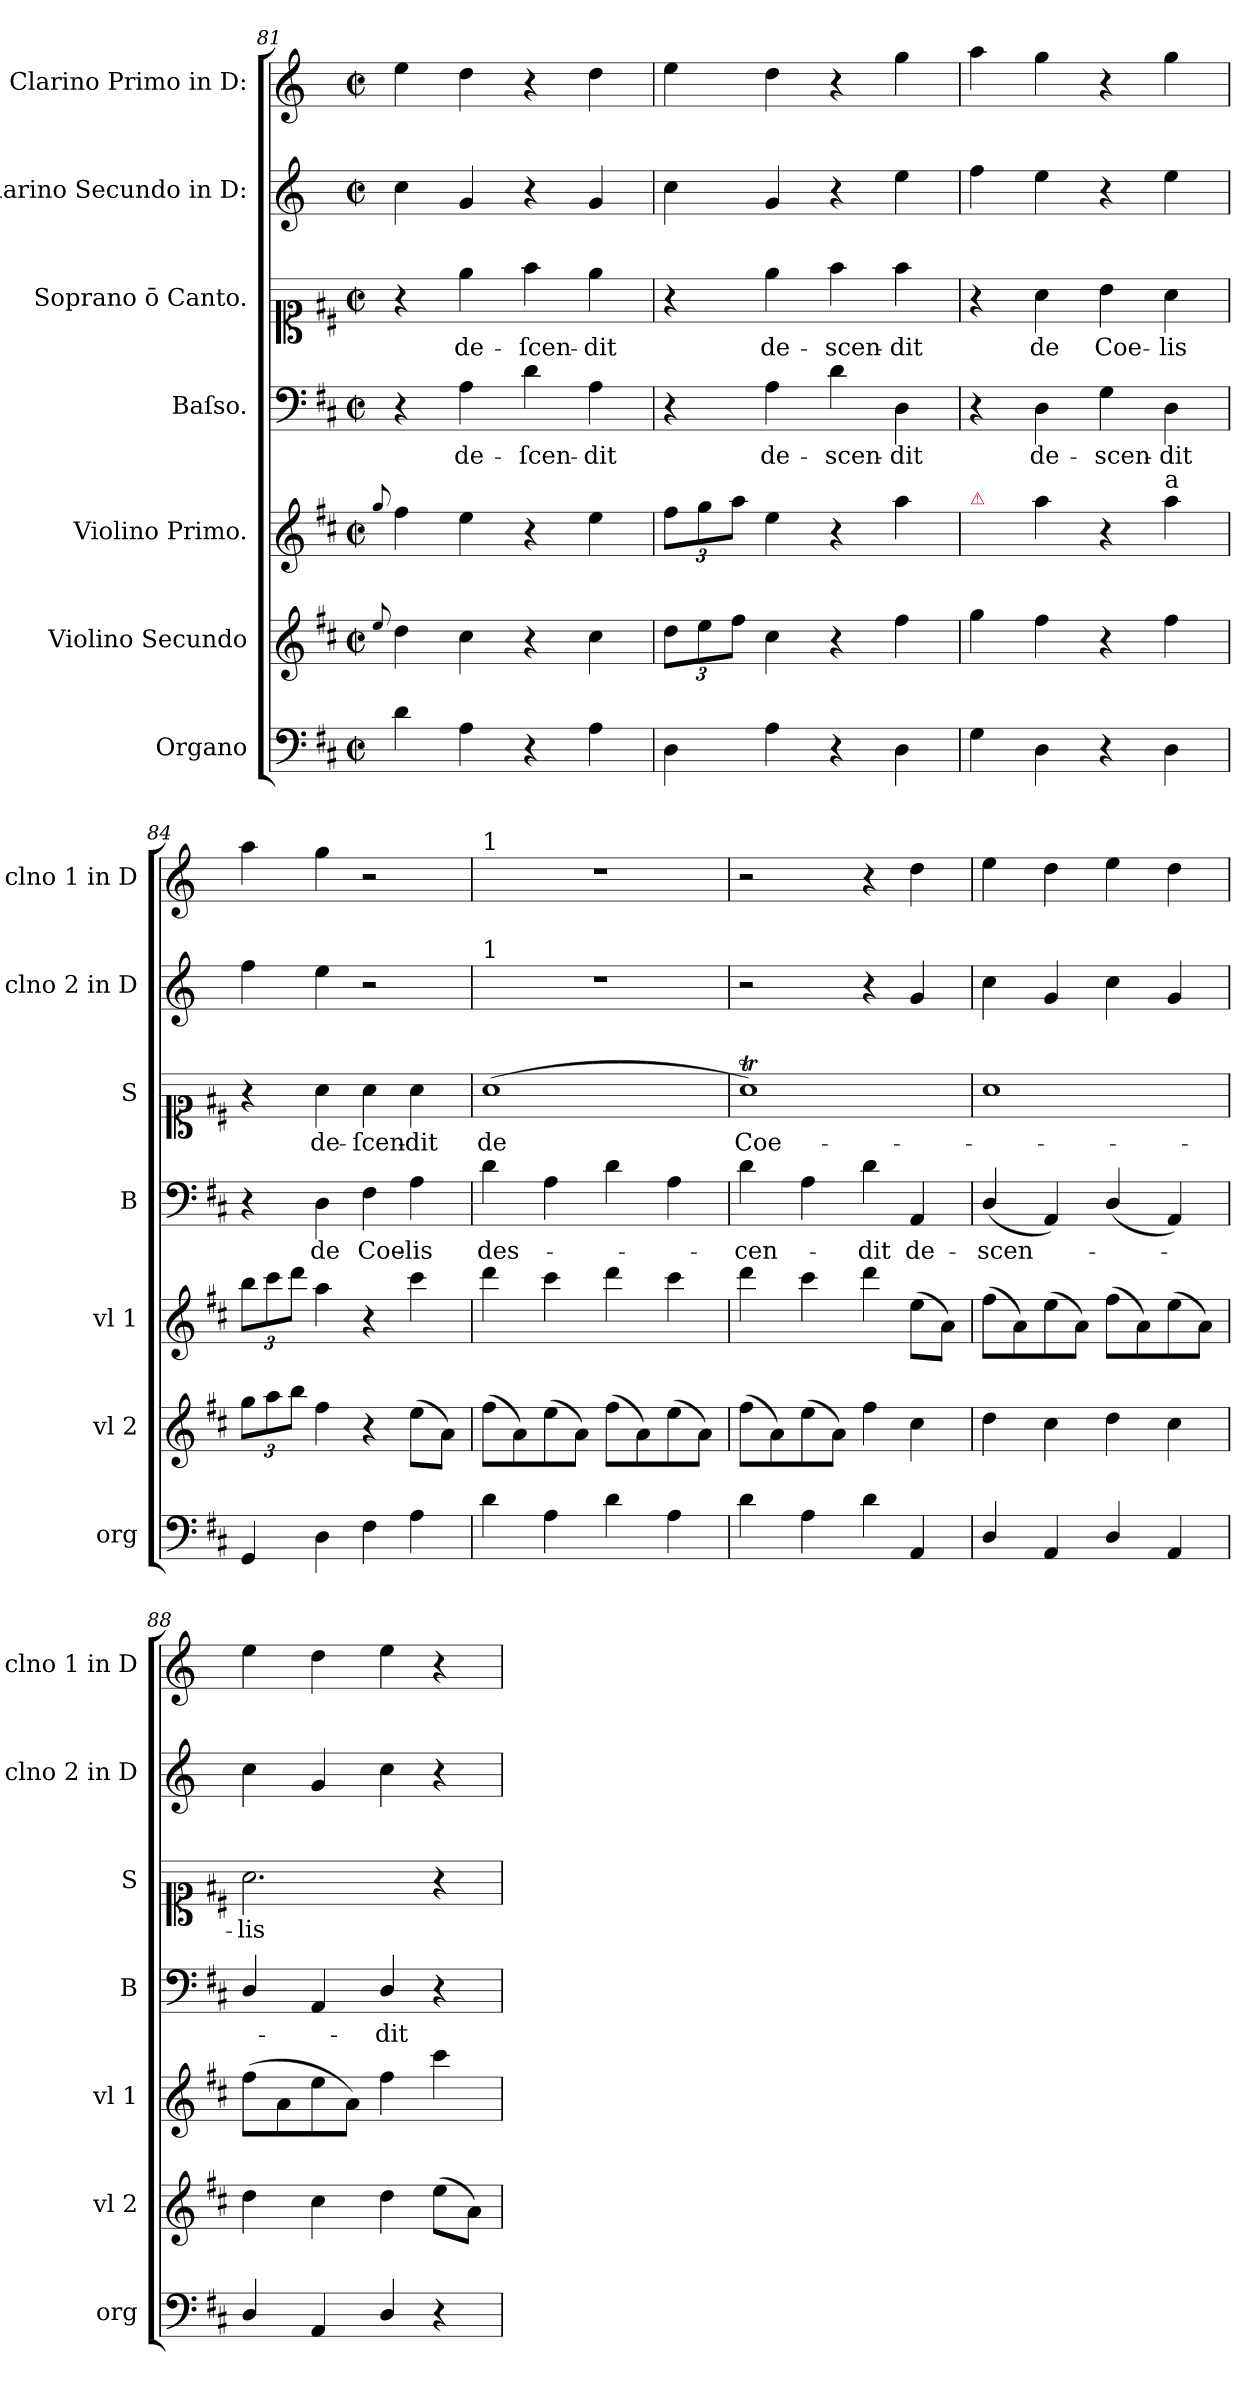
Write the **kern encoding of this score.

**kern	**kern	**kern	**kern	**text	**kern	**text	**kern	**kern
*part7	*part6	*part5	*part4	*part4	*part3	*part3	*part2	*part1
*staff7	*staff6	*staff5	*staff4	*staff4	*staff3	*staff3	*staff2	*staff1
*I"Organo	*I"Violino Secundo	*I"Violino Primo.	*I"Baſso.	*	*I"Soprano ō Canto.	*	*I"Clarino Secundo in D:	*I"Clarino Primo in D:
*I'org	*I'vl 2	*I'vl 1	*I'B	*	*I'S	*	*I'clno 2 in D	*I'clno 1 in D
*clefF4	*clefG2	*clefG2	*clefF4	*	*clefC1	*	*clefG2	*clefG2
*	*	*	*	*	*	*	*ITrd-1c-2	*ITrd-1c-2
*k[f#c#]	*k[f#c#]	*k[f#c#]	*k[f#c#]	*	*k[f#c#]	*	*k[f#c#]	*k[f#c#]
*D:	*D:	*D:	*D:	*	*D:	*	*D:	*D:
*M2/2	*M2/2	*M2/2	*M2/2	*	*M2/2	*	*M2/2	*M2/2
*met(c|)	*met(c|)	*met(c|)	*met(c|)	*	*met(c|)	*	*met(c|)	*met(c|)
=81	=81	=81	=81	=81	=81	=81	=81	=81
.	8qqee/	8qqgg/	.	.	.	.	.	.
4d\	4dd\	4ff#\	4r	.	4r	.	4dd\	4ff#\
4A\	4cc#\	4ee\	4A\	de-	4ee\	de-	4a/	4ee\
4r	4r	4r	4d\	-ſcen-	4ff#\	-ſcen-	4r	4r
4A\	4cc#\	4ee\	4A\	-dit	4ee\	-dit	4a/	4ee\
=82	=82	=82	=82	=82	=82	=82	=82	=82
4D\	12dd\L	12ff#\L	4r	.	4r	.	4dd\	4ff#\
.	12ee\	12gg\	.	.	.	.	.	.
.	12ff#\J	12aa\J	.	.	.	.	.	.
!	!	!	!	!LO:LY:i	!	!LO:LY:i	!	!
4A\	4cc#\	4ee\	4A\	de-	4ee\	de-	4a/	4ee\
!	!	!	!	!LO:LY:i	!	!LO:LY:i	!	!
4r	4r	4r	4d\	-scen-	4ff#\	-scen-	4r	4r
!	!	!	!	!LO:LY:i	!	!LO:LY:i	!	!
4D\	4ff#\	4aa\	4D\	-dit	4ff#\	-dit	4ff#\	4aa\
=83	=83	=83	=83	=83	=83	=83	=83	=83
!	!	!LO:TX:a:color=crimson:t=⚠	!	!	!	!	!	!
4G\	4gg\	4ryy	4r	.	4r	.	4gg\	4bb\
!	!	!	!	!LO:LY:i	!	!	!	!
4D\	4ff#\	4aa\	4D\	de-	4a\	de	4ff#\	4aa\
!	!	!	!	!LO:LY:i	!	!	!	!
4r	4r	4r	4G\	-scen-	4b\	Coe-	4r	4r
!	!	!LO:TX:a:t=a	!	!	!	!	!	!
!	!	!	!	!LO:LY:i	!	!	!	!
4D\	4ff#\	4aa\	4D\	-dit	4a\	-lis	4ff#\	4aa\
=84	=84	=84	=84	=84	=84	=84	=84	=84
4GG/	12gg\L	12bb\L	4r	.	4r	.	4gg\	4bb\
.	12aa\	12ccc#\	.	.	.	.	.	.
.	12bb\J	12ddd\J	.	.	.	.	.	.
4D\	4ff#\	4aa\	4D\	de	4a\	de-	4ff#\	4aa\
4F#\	4r	4r	4F#\	Coe-	4a\	-ſcen-	2r	2r
4A\	(8ee\L	4ccc#\	4A\	-lis	4a\	-dit	.	.
.	8a\J)	.	.	.	.	.	.	.
=85	=85	=85	=85	=85	=85	=85	=85	=85
!	!	!	!	!	!	!	!	!LO:TX:a:t=1
!	!	!	!	!	!	!	!LO:TX:a:t=1	!
4d\	(8ff#\L	4ddd\	4d\	des-	(1a	de	1r	1r
.	8a\)	.	.	.	.	.	.	.
4A\	(8ee\	4ccc#\	4A\	.	.	.	.	.
.	8a\J)	.	.	.	.	.	.	.
4d\	(8ff#\L	4ddd\	4d\	.	.	.	.	.
.	8a\)	.	.	.	.	.	.	.
4A\	(8ee\	4ccc#\	4A\	.	.	.	.	.
.	8a\J)	.	.	.	.	.	.	.
=86	=86	=86	=86	=86	=86	=86	=86	=86
4d\	(8ff#\L	4ddd\	4d\	-cen-	1aT)	Coe-	2r	2r
.	8a\)	.	.	.	.	.	.	.
4A\	(8ee\	4ccc#\	4A\	.	.	.	.	.
.	8a\J)	.	.	.	.	.	.	.
4d\	4ff#\	4ddd\	4d\	-dit	.	.	4r	4r
4AA/	4cc#\	(8ee\L	4AA/	de-	.	.	4a/	4ee\
.	.	8a\J)	.	.	.	.	.	.
=87	=87	=87	=87	=87	=87	=87	=87	=87
4D/	4dd\	(8ff#\L	(4D/	-scen-	1a	.	4dd\	4ff#\
.	.	8a\)	.	.	.	.	.	.
4AA/	4cc#\	(8ee\	4AA/)	.	.	.	4a/	4ee\
.	.	8a\J)	.	.	.	.	.	.
4D/	4dd\	(8ff#\L	(4D/	.	.	.	4dd\	4ff#\
.	.	8a\)	.	.	.	.	.	.
4AA/	4cc#\	(8ee\	4AA/)	.	.	.	4a/	4ee\
.	.	8a\J)	.	.	.	.	.	.
=88	=88	=88	=88	=88	=88	=88	=88	=88
4D/	4dd\	(8ff#\L	4D/	.	2.a\	-lis	4dd\	4ff#\
.	.	8a\	.	.	.	.	.	.
4AA/	4cc#\	8ee\	4AA/	.	.	.	4a/	4ee\
.	.	8a\J)	.	.	.	.	.	.
4D/	4dd\	4ff#\	4D/	-dit	.	.	4dd\	4ff#\
4r	(8ee\L	4ccc#\	4r	.	4r	.	4r	4r
.	8a\J)	.	.	.	.	.	.	.
=	=	=	=	=	=	=	=	=
*-	*-	*-	*-	*-	*-	*-	*-	*-
